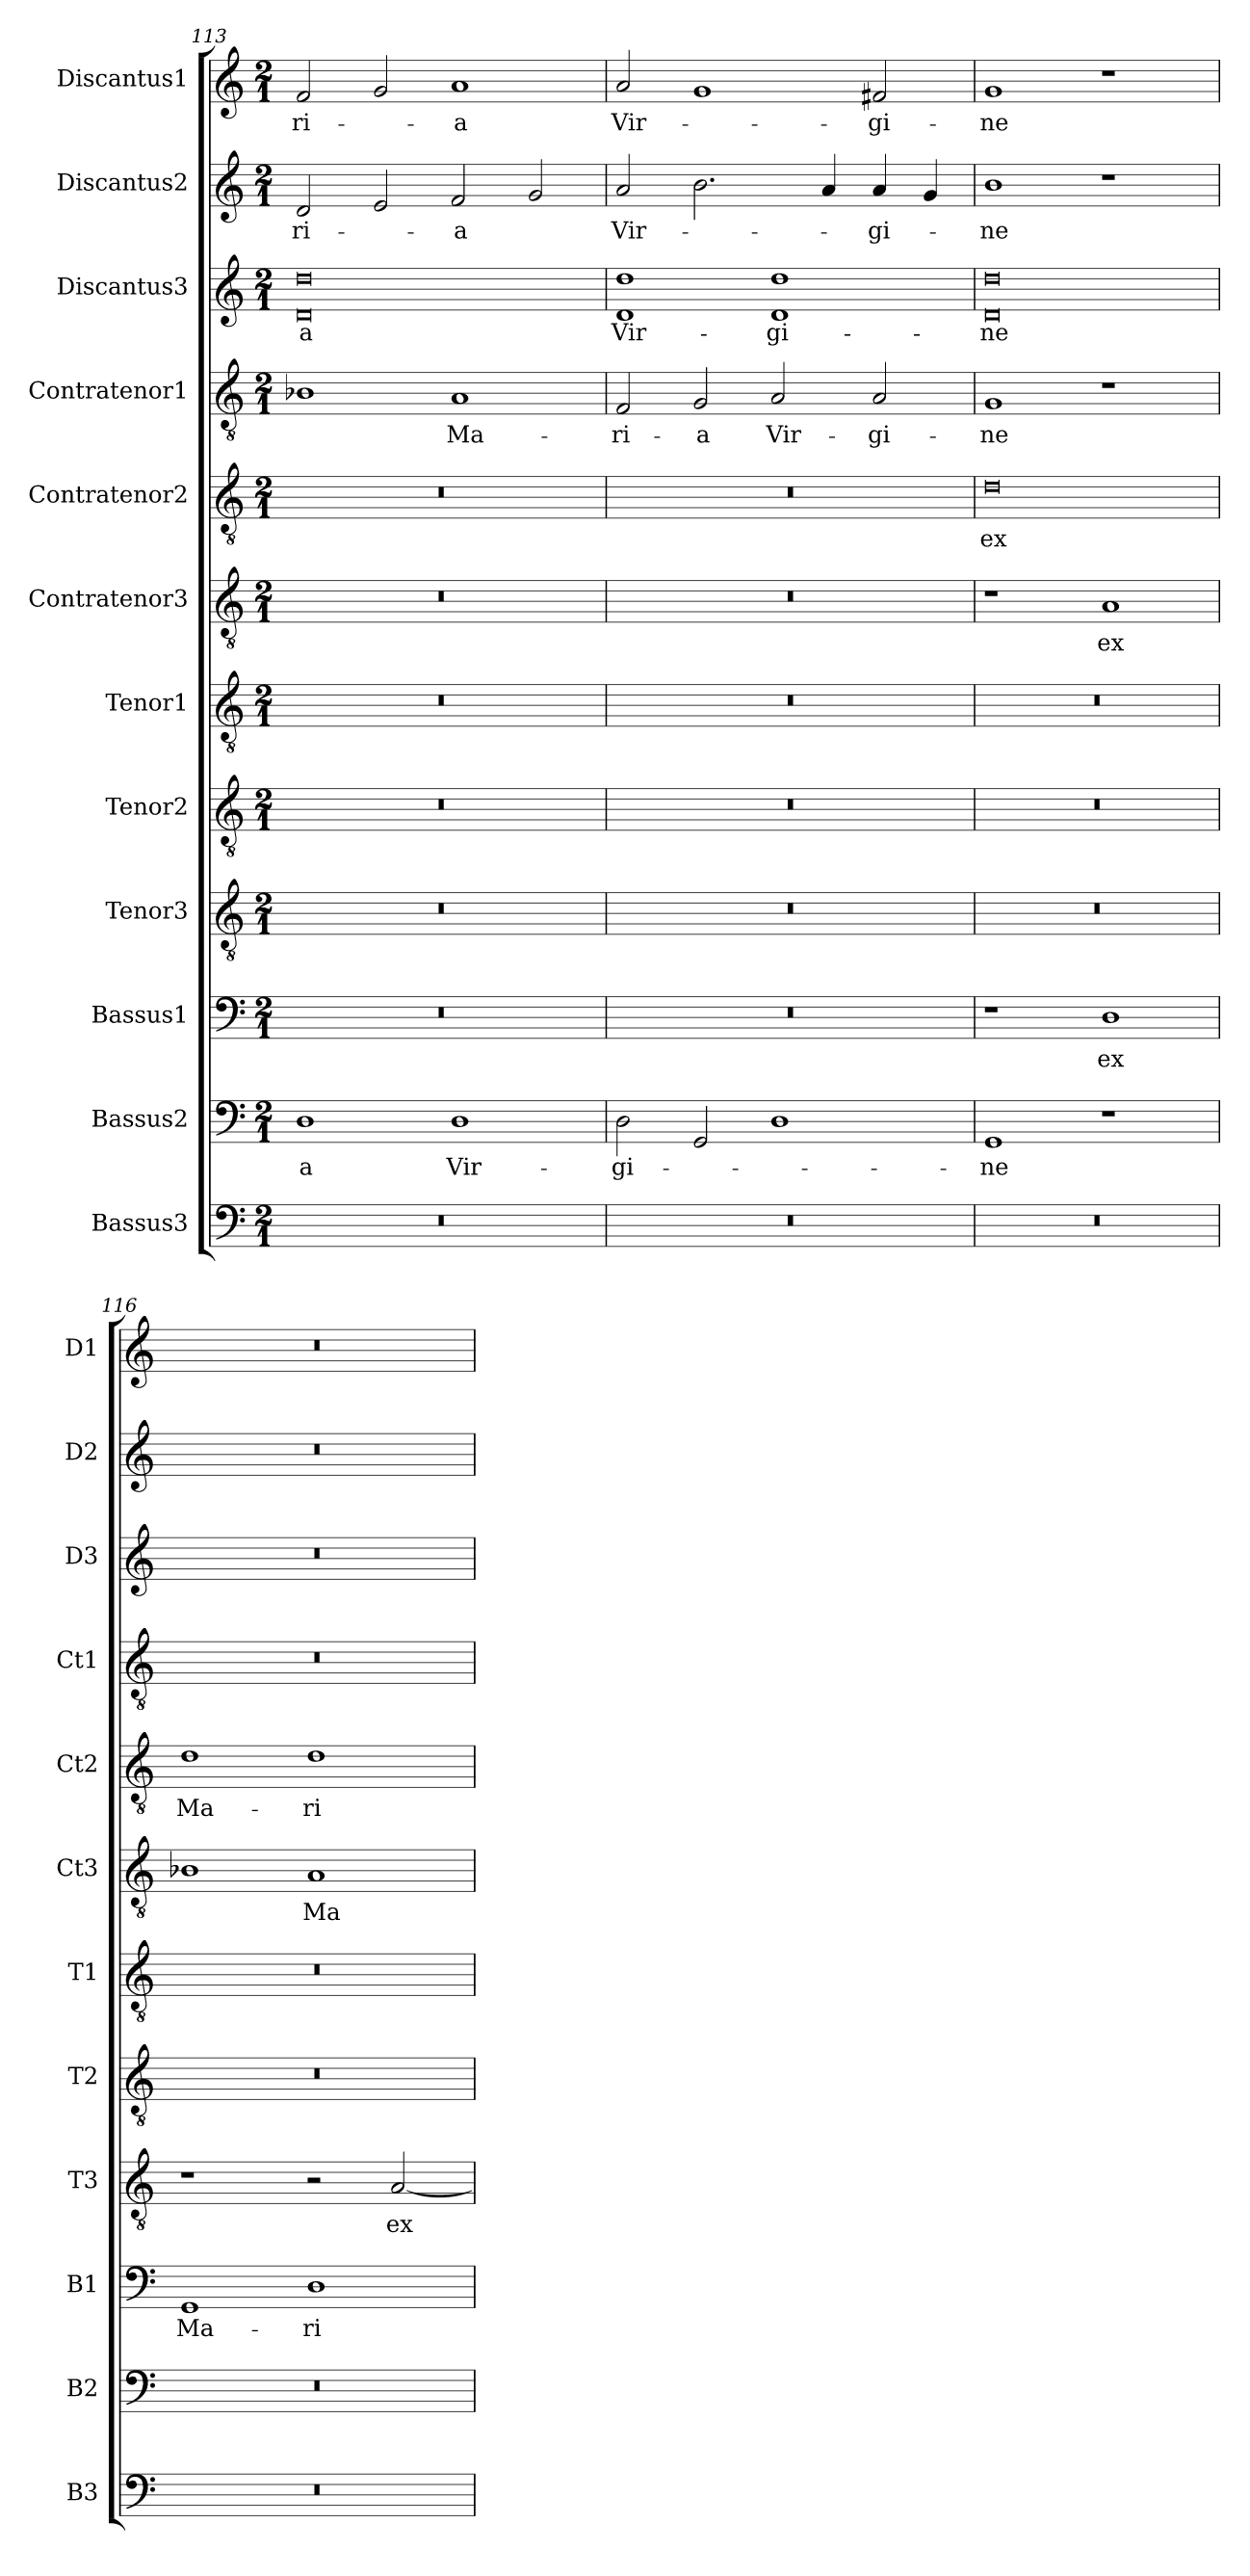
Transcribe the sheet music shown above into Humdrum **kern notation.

**kern	**kern	**text	**kern	**text	**kern	**text	**kern	**kern	**kern	**text	**kern	**text	**kern	**text	**kern	**text	**kern	**text	**kern	**text
*part12	*part11	*part11	*part10	*part10	*part9	*part9	*part8	*part7	*part6	*part6	*part5	*part5	*part4	*part4	*part3	*part3	*part2	*part2	*part1	*part1
*staff12	*staff11	*staff11	*staff10	*staff10	*staff9	*staff9	*staff8	*staff7	*staff6	*staff6	*staff5	*staff5	*staff4	*staff4	*staff3	*staff3	*staff2	*staff2	*staff1	*staff1
*I"Bassus3	*I"Bassus2	*	*I"Bassus1	*	*I"Tenor3	*	*I"Tenor2	*I"Tenor1	*I"Contratenor3	*	*I"Contratenor2	*	*I"Contratenor1	*	*I"Discantus3	*	*I"Discantus2	*	*I"Discantus1	*
*I'B3	*I'B2	*	*I'B1	*	*I'T3	*	*I'T2	*I'T1	*I'Ct3	*	*I'Ct2	*	*I'Ct1	*	*I'D3	*	*I'D2	*	*I'D1	*
*clefF4	*clefF4	*	*clefF4	*	*clefGv2	*	*clefGv2	*clefGv2	*clefGv2	*	*clefGv2	*	*clefGv2	*	*clefG2	*	*clefG2	*	*clefG2	*
*k[]	*k[]	*	*k[]	*	*k[]	*	*k[]	*k[]	*k[]	*	*k[]	*	*k[]	*	*k[]	*	*k[]	*	*k[]	*
*M2/1	*M2/1	*	*M2/1	*	*M2/1	*	*M2/1	*M2/1	*M2/1	*	*M2/1	*	*M2/1	*	*M2/1	*	*M2/1	*	*M2/1	*
=113	=113	=113	=113	=113	=113	=113	=113	=113	=113	=113	=113	=113	=113	=113	=113	=113	=113	=113	=113	=113
0r	1D\	-a	0r	.	0r	.	0r	0r	0r	.	0r	.	1B-X\	.	0d\ 0dd\	-a	2d/	-ri-	2f/	-ri-
.	.	.	.	.	.	.	.	.	.	.	.	.	.	.	.	.	2e/	.	2g/	.
.	1D\	Vir-	.	.	.	.	.	.	.	.	.	.	1A/	Ma-	.	.	2f/	-a	1a/	-a
.	.	.	.	.	.	.	.	.	.	.	.	.	.	.	.	.	2g/	.	.	.
=114	=114	=114	=114	=114	=114	=114	=114	=114	=114	=114	=114	=114	=114	=114	=114	=114	=114	=114	=114	=114
0r	2D\	-gi-	0r	.	0r	.	0r	0r	0r	.	0r	.	2F/	-ri-	1d\ 1dd\	Vir-	2a/	Vir-	2a/	Vir-
.	2GG/	.	.	.	.	.	.	.	.	.	.	.	2G/	-a	.	.	2.b\	.	1g/	.
.	1D\	.	.	.	.	.	.	.	.	.	.	.	2A/	Vir-	1d\ 1dd\	-gi-	.	.	.	.
.	.	.	.	.	.	.	.	.	.	.	.	.	.	.	.	.	4a/	.	.	.
.	.	.	.	.	.	.	.	.	.	.	.	.	2A/	-gi-	.	.	4a/	-gi-	2f#X/	-gi-
.	.	.	.	.	.	.	.	.	.	.	.	.	.	.	.	.	4g/	.	.	.
=115	=115	=115	=115	=115	=115	=115	=115	=115	=115	=115	=115	=115	=115	=115	=115	=115	=115	=115	=115	=115
0r	1GG/	-ne	1r	.	0r	.	0r	0r	1r	.	0d\	ex	1G/	-ne	0d\ 0dd\	-ne	1b\	-ne	1g/	-ne
.	1r	.	1D\	ex	.	.	.	.	1A/	ex	.	.	1r	.	.	.	1r	.	1r	.
=116	=116	=116	=116	=116	=116	=116	=116	=116	=116	=116	=116	=116	=116	=116	=116	=116	=116	=116	=116	=116
0r	0r	.	1GG/	Ma-	1r	.	0r	0r	1B-X\	.	1d\	Ma-	0r	.	0r	.	0r	.	0r	.
.	.	.	1D\	-ri-	2r	.	.	.	1A/	Ma-	1d\	-ri-	.	.	.	.	.	.	.	.
.	.	.	.	.	[2A/	ex	.	.	.	.	.	.	.	.	.	.	.	.	.	.
=	=	=	=	=	=	=	=	=	=	=	=	=	=	=	=	=	=	=	=	=
*-	*-	*-	*-	*-	*-	*-	*-	*-	*-	*-	*-	*-	*-	*-	*-	*-	*-	*-	*-	*-
